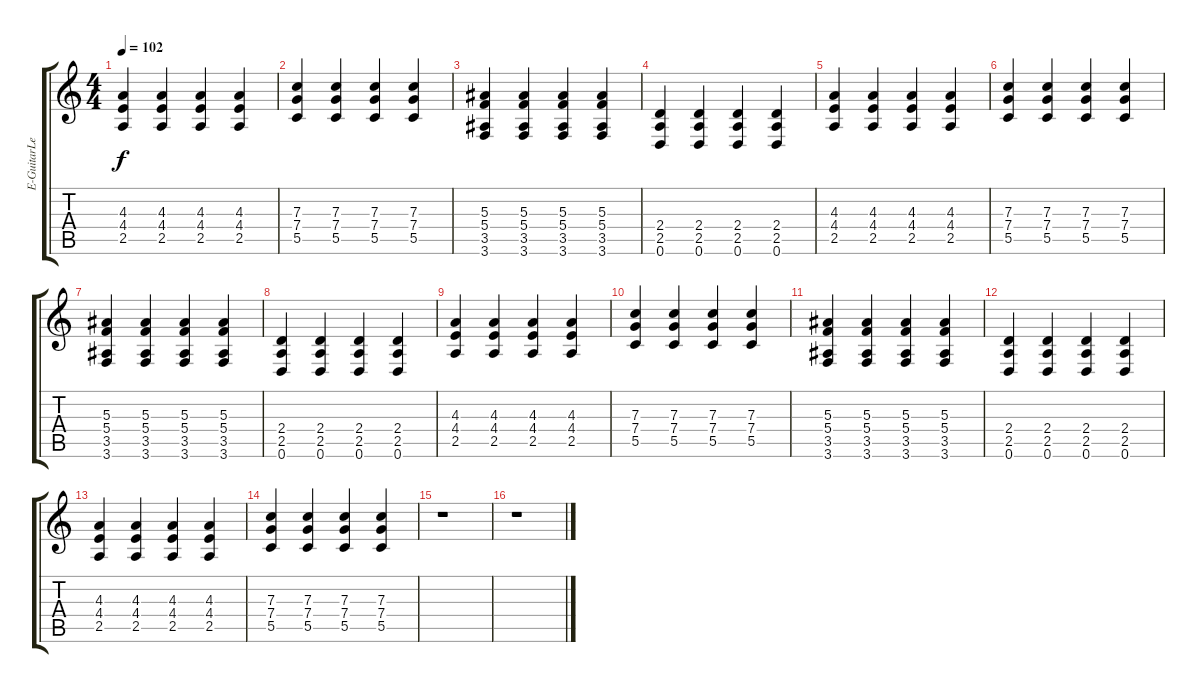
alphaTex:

\track ("E-GuitarLeft" "E-GuitarLe") {instrument distortionguitar}
\staff {score tabs}
\tuning (D4 A3 F3 C3 G2 D2) {hide}
\ts (4 4)
\tempo 102
\clef g2
\ks c
(4.3 4.4 2.5).4{dy f} (4.3 4.4 2.5).4 (4.3 4.4 2.5).4 (4.3 4.4 2.5).4 |
(7.3 7.4 5.5).4 (7.3 7.4 5.5).4 (7.3 7.4 5.5).4 (7.3 7.4 5.5).4 |
(5.3 5.4 3.5 3.6).4 (5.3 5.4 3.5 3.6).4 (5.3 5.4 3.5 3.6).4 (5.3 5.4 3.5 3.6).4 |
(2.4 2.5 0.6).4 (2.4 2.5 0.6).4 (2.4 2.5 0.6).4 (2.4 2.5 0.6).4 |
(4.3 4.4 2.5).4 (4.3 4.4 2.5).4 (4.3 4.4 2.5).4 (4.3 4.4 2.5).4 |
(7.3 7.4 5.5).4 (7.3 7.4 5.5).4 (7.3 7.4 5.5).4 (7.3 7.4 5.5).4 |
(5.3 5.4 3.5 3.6).4 (5.3 5.4 3.5 3.6).4 (5.3 5.4 3.5 3.6).4 (5.3 5.4 3.5 3.6).4 |
(2.4 2.5 0.6).4 (2.4 2.5 0.6).4 (2.4 2.5 0.6).4 (2.4 2.5 0.6).4 |
(4.3 4.4 2.5).4 (4.3 4.4 2.5).4 (4.3 4.4 2.5).4 (4.3 4.4 2.5).4 |
(7.3 7.4 5.5).4 (7.3 7.4 5.5).4 (7.3 7.4 5.5).4 (7.3 7.4 5.5).4 |
(5.3 5.4 3.5 3.6).4 (5.3 5.4 3.5 3.6).4 (5.3 5.4 3.5 3.6).4 (5.3 5.4 3.5 3.6).4 |
(2.4 2.5 0.6).4 (2.4 2.5 0.6).4 (2.4 2.5 0.6).4 (2.4 2.5 0.6).4 |
(4.3 4.4 2.5).4 (4.3 4.4 2.5).4 (4.3 4.4 2.5).4 (4.3 4.4 2.5).4 |
(7.3 7.4 5.5).4 (7.3 7.4 5.5).4 (7.3 7.4 5.5).4 (7.3 7.4 5.5).4 |
r.1 |
r.1
